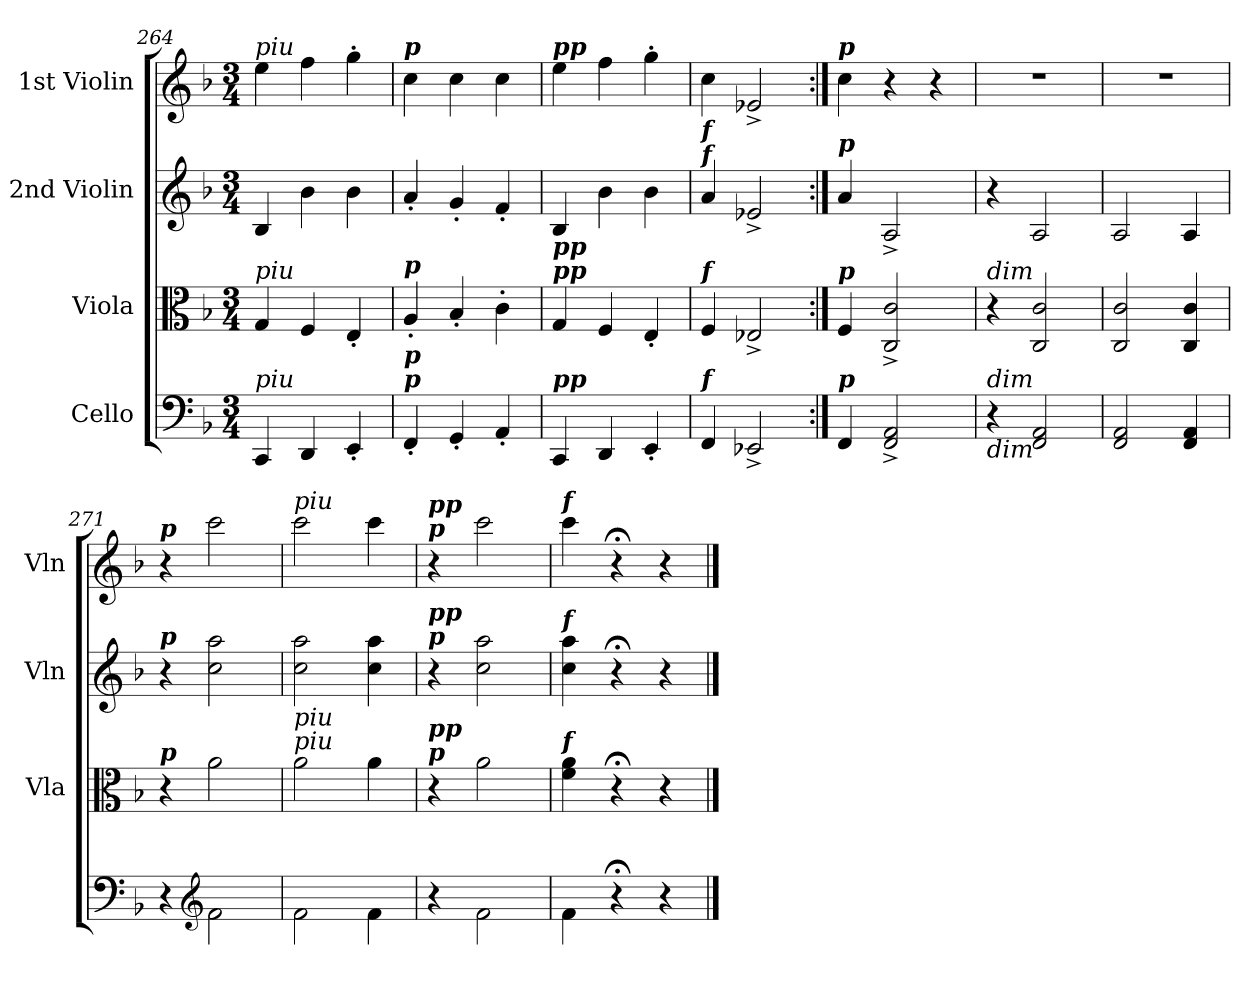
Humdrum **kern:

**kern	**kern	**kern	**kern
*part4	*part3	*part2	*part1
*staff4	*staff3	*staff2	*staff1
*I"Cello	*I"Viola	*I"2nd Violin	*I"1st Violin
*	*I'Vla	*I'Vln	*I'Vln
!!LO:LB:g=z
*clefF4	*clefC3	*clefG2	*clefG2
*k[b-]	*k[b-]	*k[b-]	*k[b-]
*F:	*F:	*F:	*F:
*M3/4	*M3/4	*M3/4	*M3/4
=264	=264	=264	=264
!	!	!	!LO:TX:a:i:t=piu
!	!LO:TX:a:i:t=piu	!	!
!LO:TX:a:i:t=piu	!	!	!
4CC/	4G/	4B-/	4ee\
4DD/	4F/	4b-\	4ff\
4EE'/	4E'/	4b-\	4gg'\
=265	=265	=265	=265
!	!	!	!LO:TX:a:Bi:t=p
!	!LO:TX:a:Bi:t=p	!	!
!LO:TX:a:Bi:t=p	!	!	!
!LO:TX:a:Bi:t=p	!	!	!
4FF'/	4A'/	4a'/	4cc\
4GG'/	4B-'/	4g'/	4cc\
4AA'/	4c'\	4f'/	4cc\
=266	=266	=266	=266
!	!	!	!LO:TX:a:Bi:t=pp
!	!LO:TX:a:Bi:t=pp	!	!
!	!LO:TX:a:Bi:t=pp	!	!
!LO:TX:a:Bi:t=pp	!	!	!
4CC/	4G/	4B-/	4ee\
4DD/	4F/	4b-\	4ff\
4EE'/	4E'/	4b-\	4gg'\
=267	=267	=267	=267
!	!	!LO:TX:a:Bi:t=f	!
!	!	!LO:TX:a:Bi:t=f	!
!	!LO:TX:a:Bi:t=f	!	!
!LO:TX:a:Bi:t=f	!	!	!
4FF/	4F/	4a/	4cc\
2EE-X^/	2E-X^/	2e-X^/	2e-X^/
=268:|!	=268:|!	=268:|!	=268:|!
!	!	!	!LO:TX:a:Bi:t=p
!	!	!LO:TX:a:Bi:t=p	!
!	!LO:TX:a:Bi:t=p	!	!
!LO:TX:a:Bi:t=p	!	!	!
4FF/	4F/	4a/	4cc\
2FF/^ 2AA/^	2C/^ 2c/^	2A^/	4r
.	.	.	4r
=269	=269	=269	=269
!	!LO:TX:a:i:t=dim	!	!
!LO:TX:a:i:t=dim	!	!	!
!LO:TX:b:i:t=dim	!	!	!
4r	4r	4r	2.r
2FF/ 2AA/	2C/ 2c/	2A/	.
!!LO:PB:g=z
=270	=270	=270	=270
2FF/ 2AA/	2C/ 2c/	2A/	2.r
4FF/ 4AA/	4C/ 4c/	4A/	.
=271	=271	=271	=271
!	!	!	!LO:TX:a:Bi:t=p
!	!	!LO:TX:a:Bi:t=p	!
!	!LO:TX:a:Bi:t=p	!	!
4r	4r	4r	4r
*clefG2	*	*	*
2f\	2a\	2cc\ 2aa\	2ccc\
=272	=272	=272	=272
!	!	!	!LO:TX:a:i:t=piu
!	!LO:TX:a:i:t=piu	!	!
!	!LO:TX:a:i:t=piu	!	!
2f\	2a\	2cc\ 2aa\	2ccc\
4f\	4a\	4cc\ 4aa\	4ccc\
=273	=273	=273	=273
!	!	!	!LO:TX:a:Bi:t=p
!	!	!	!LO:TX:a:Bi:t=pp
!	!	!LO:TX:a:Bi:t=p	!
!	!	!LO:TX:a:Bi:t=pp	!
!	!LO:TX:a:Bi:t=p	!	!
!	!LO:TX:a:Bi:t=pp	!	!
4r	4r	4r	4r
2f\	2a\	2cc\ 2aa\	2ccc\
=274	=274	=274	=274
!	!	!	!LO:TX:a:Bi:t=f
!	!	!LO:TX:a:Bi:t=f	!
!	!LO:TX:a:Bi:t=f	!	!
4f\	4f\ 4a\	4cc\ 4aa\	4ccc\
4r;<	4r;<	4r;<	4r;<
4r	4r	4r	4r
==	==	==	==
*-	*-	*-	*-
